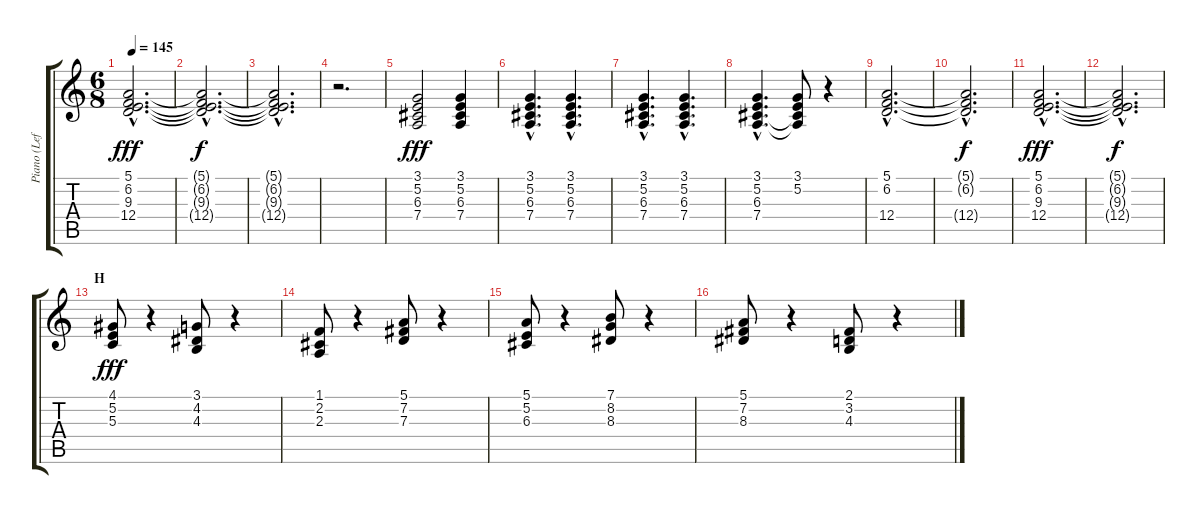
\track ("Piano (Left Hand)" "Piano (Lef") {instrument acousticgrandpiano}
\staff {score tabs}
\tuning (E4 B3 G3 D3 A2 E2) {hide}
\ts (6 8)
\tempo 145
\clef g2
\ks c
(5.1{hac} 6.2{hac} 9.3{hac} 12.4{hac}).2{d dy fff} |
(5.1{hac t} 6.2{hac t} 9.3{hac t} 12.4{hac t}).2{d dy f} |
(5.1{hac t} 6.2{hac t} 9.3{hac t} 12.4{hac t}).2{d} |
r.2{d} |
(3.1 5.2 6.3 7.4).2{dy fff} (3.1 5.2 6.3 7.4).4 |
(3.1{hac} 5.2{hac} 6.3{hac} 7.4{hac}).4{d} (3.1{hac} 5.2{hac} 6.3{hac} 7.4{hac}).4{d} |
(3.1{hac} 5.2{hac} 6.3{hac} 7.4{hac}).4{d} (3.1{hac} 5.2{hac} 6.3{hac} 7.4{hac}).4{d} |
(3.1{hac} 5.2{hac} 6.3{hac} 7.4{hac}).4{d} (3.1 5.2 6.3{t} 7.4{t}).8 r.4 |
(5.1{hac} 6.2{hac} 12.4{hac}).2{d} |
(5.1{hac t} 6.2{hac t} 12.4{hac t}).2{d dy f} |
(5.1{hac} 6.2{hac} 9.3{hac} 12.4{hac}).2{d dy fff} |
(5.1{hac t} 6.2{hac t} 9.3{hac t} 12.4{hac t}).2{d dy f} |
\section ("" "H")
(4.1 5.2 5.3).8{dy fff} r.4 (3.1 4.2 4.3).8 r.4 |
(1.1 2.2 2.3).8 r.4 (5.1 7.2 7.3).8 r.4 |
(5.1 5.2 6.3).8 r.4 (7.1 8.2 8.3).8 r.4 |
(5.1 7.2 8.3).8 r.4 (2.1 3.2 4.3).8 r.4
